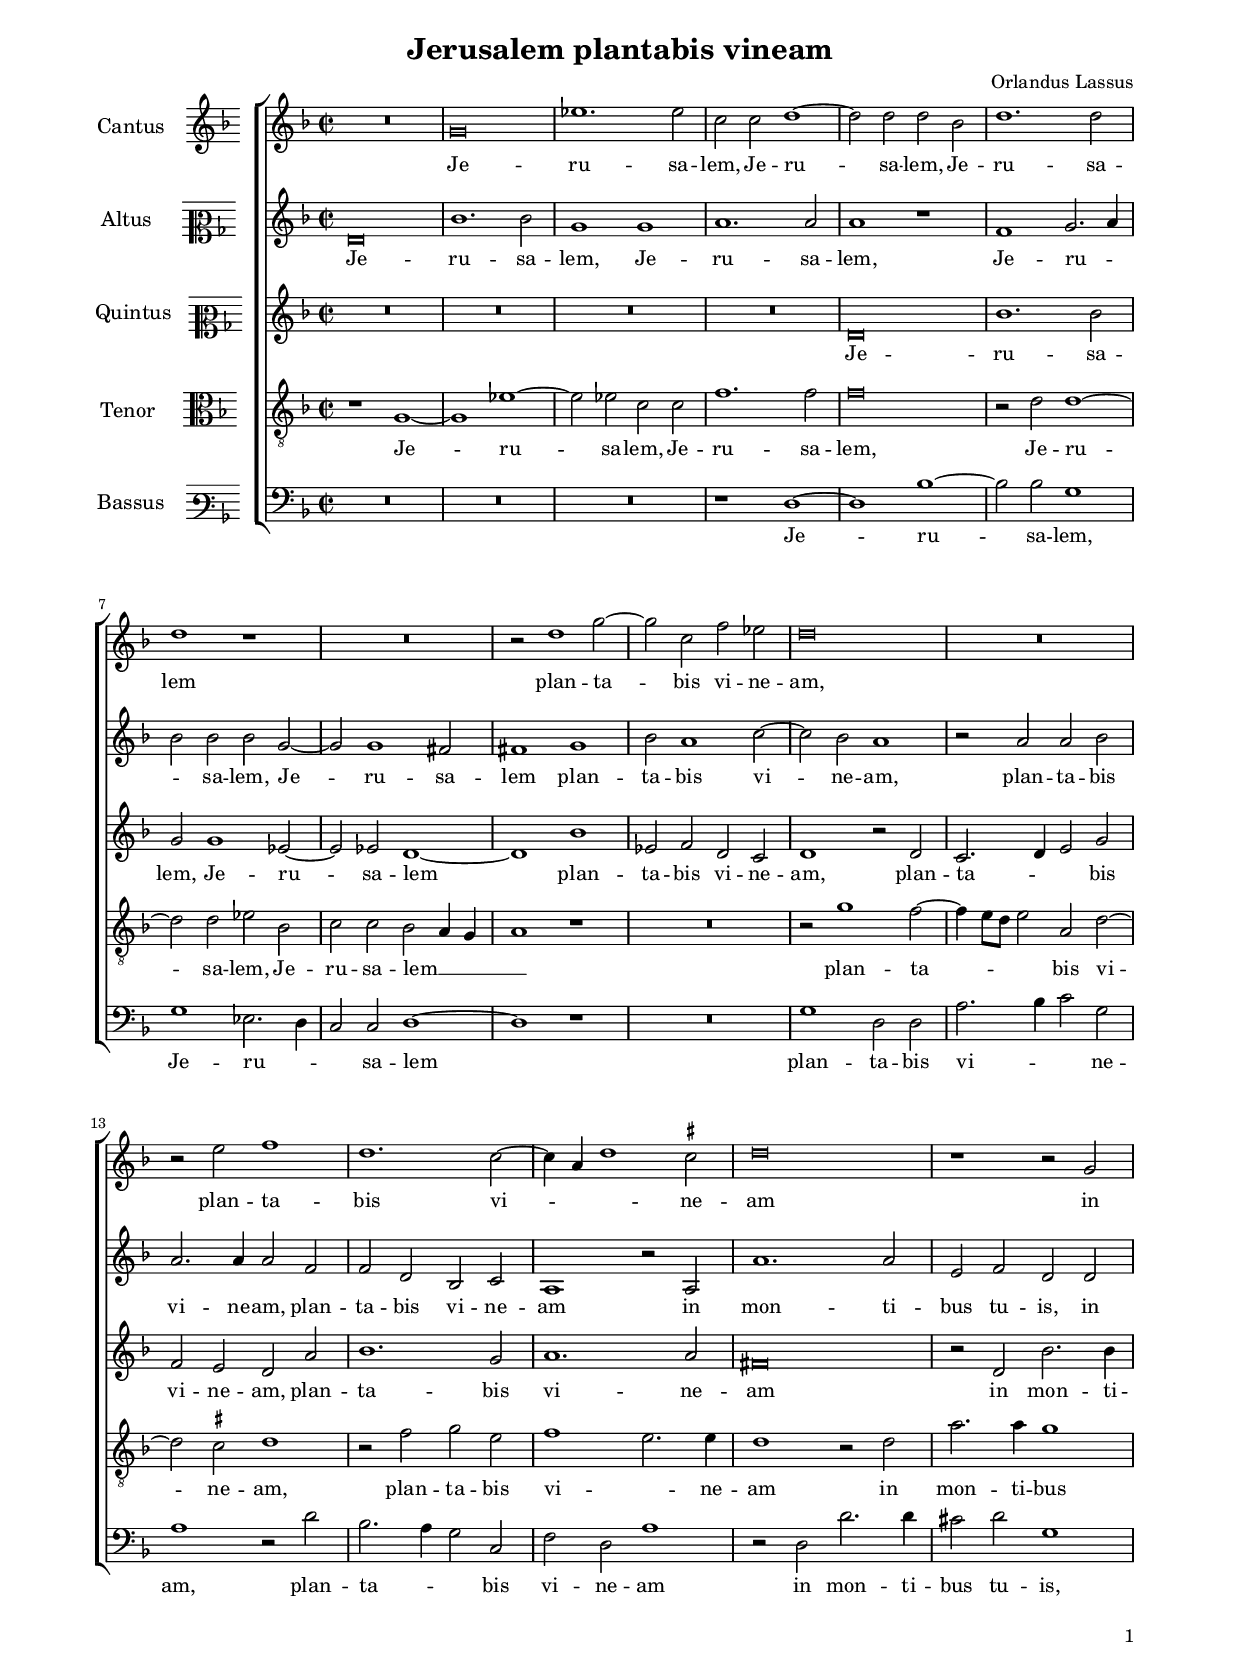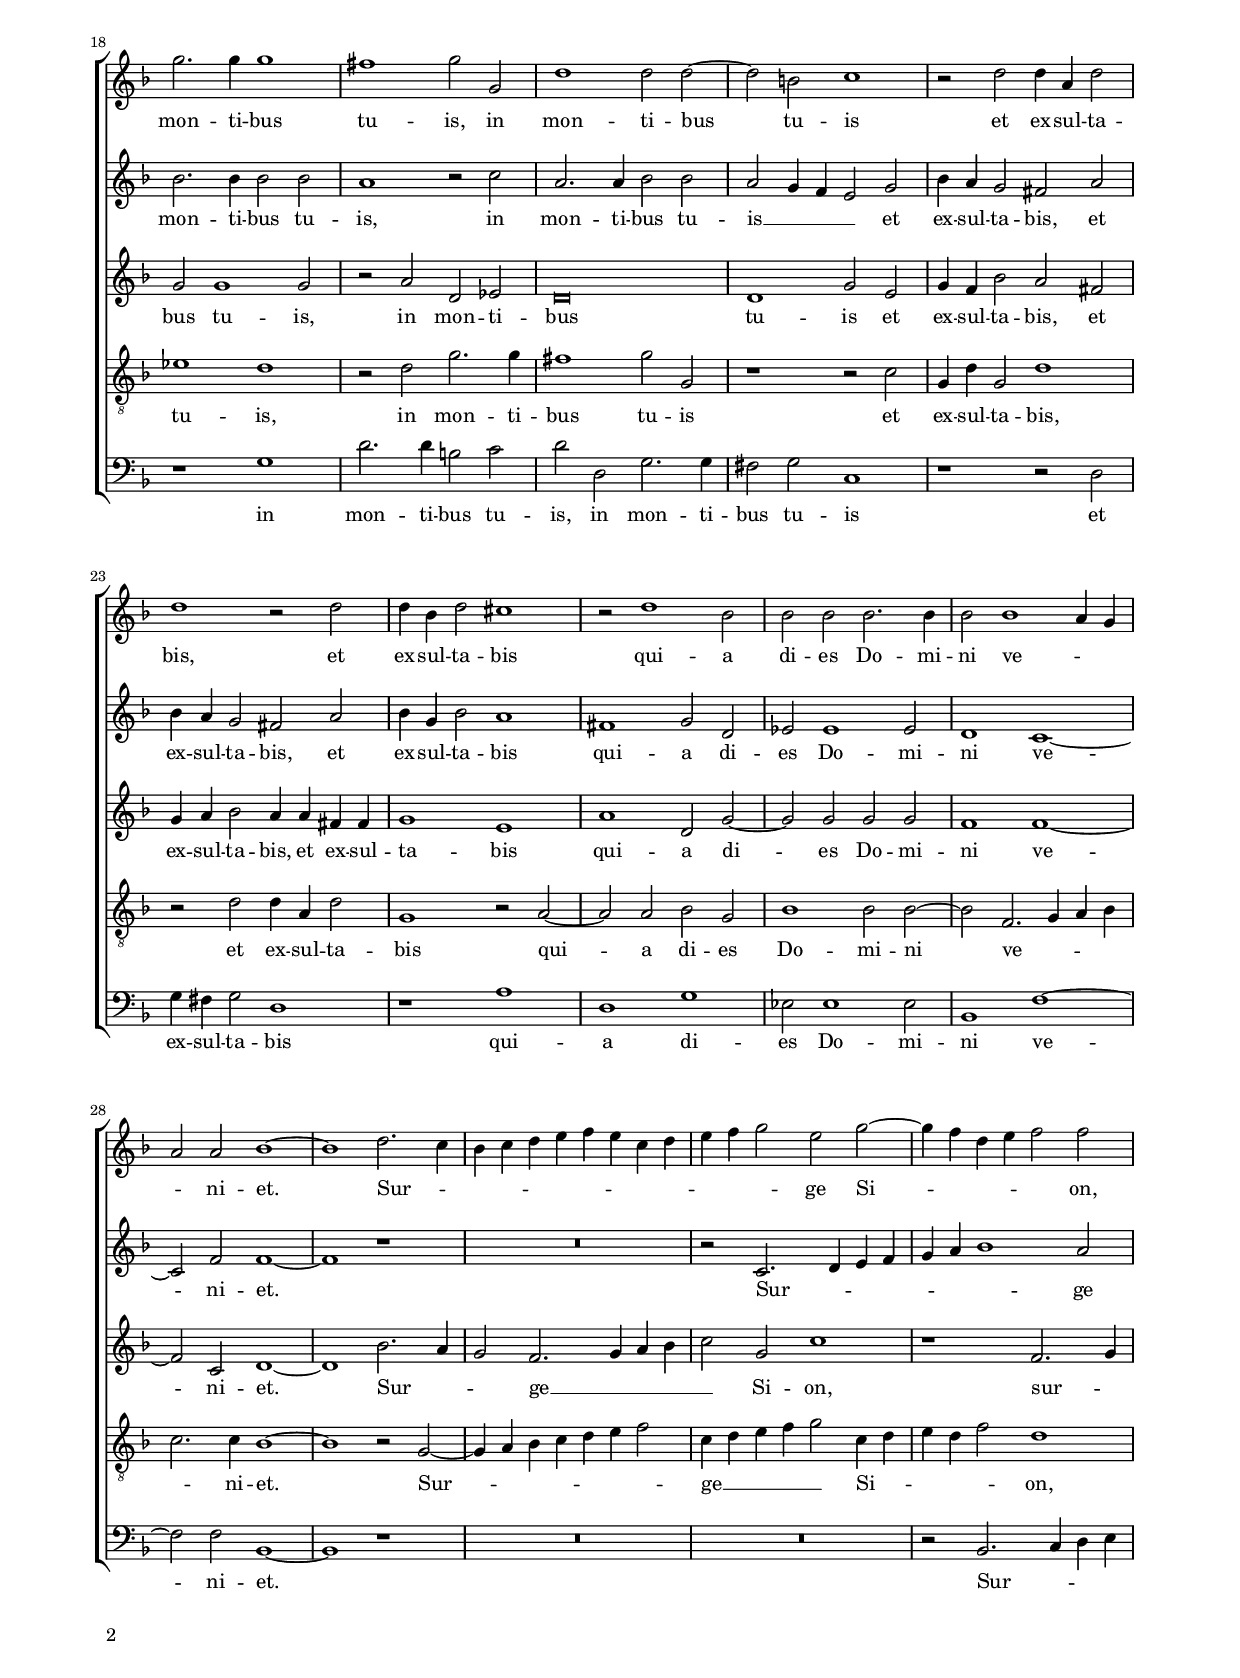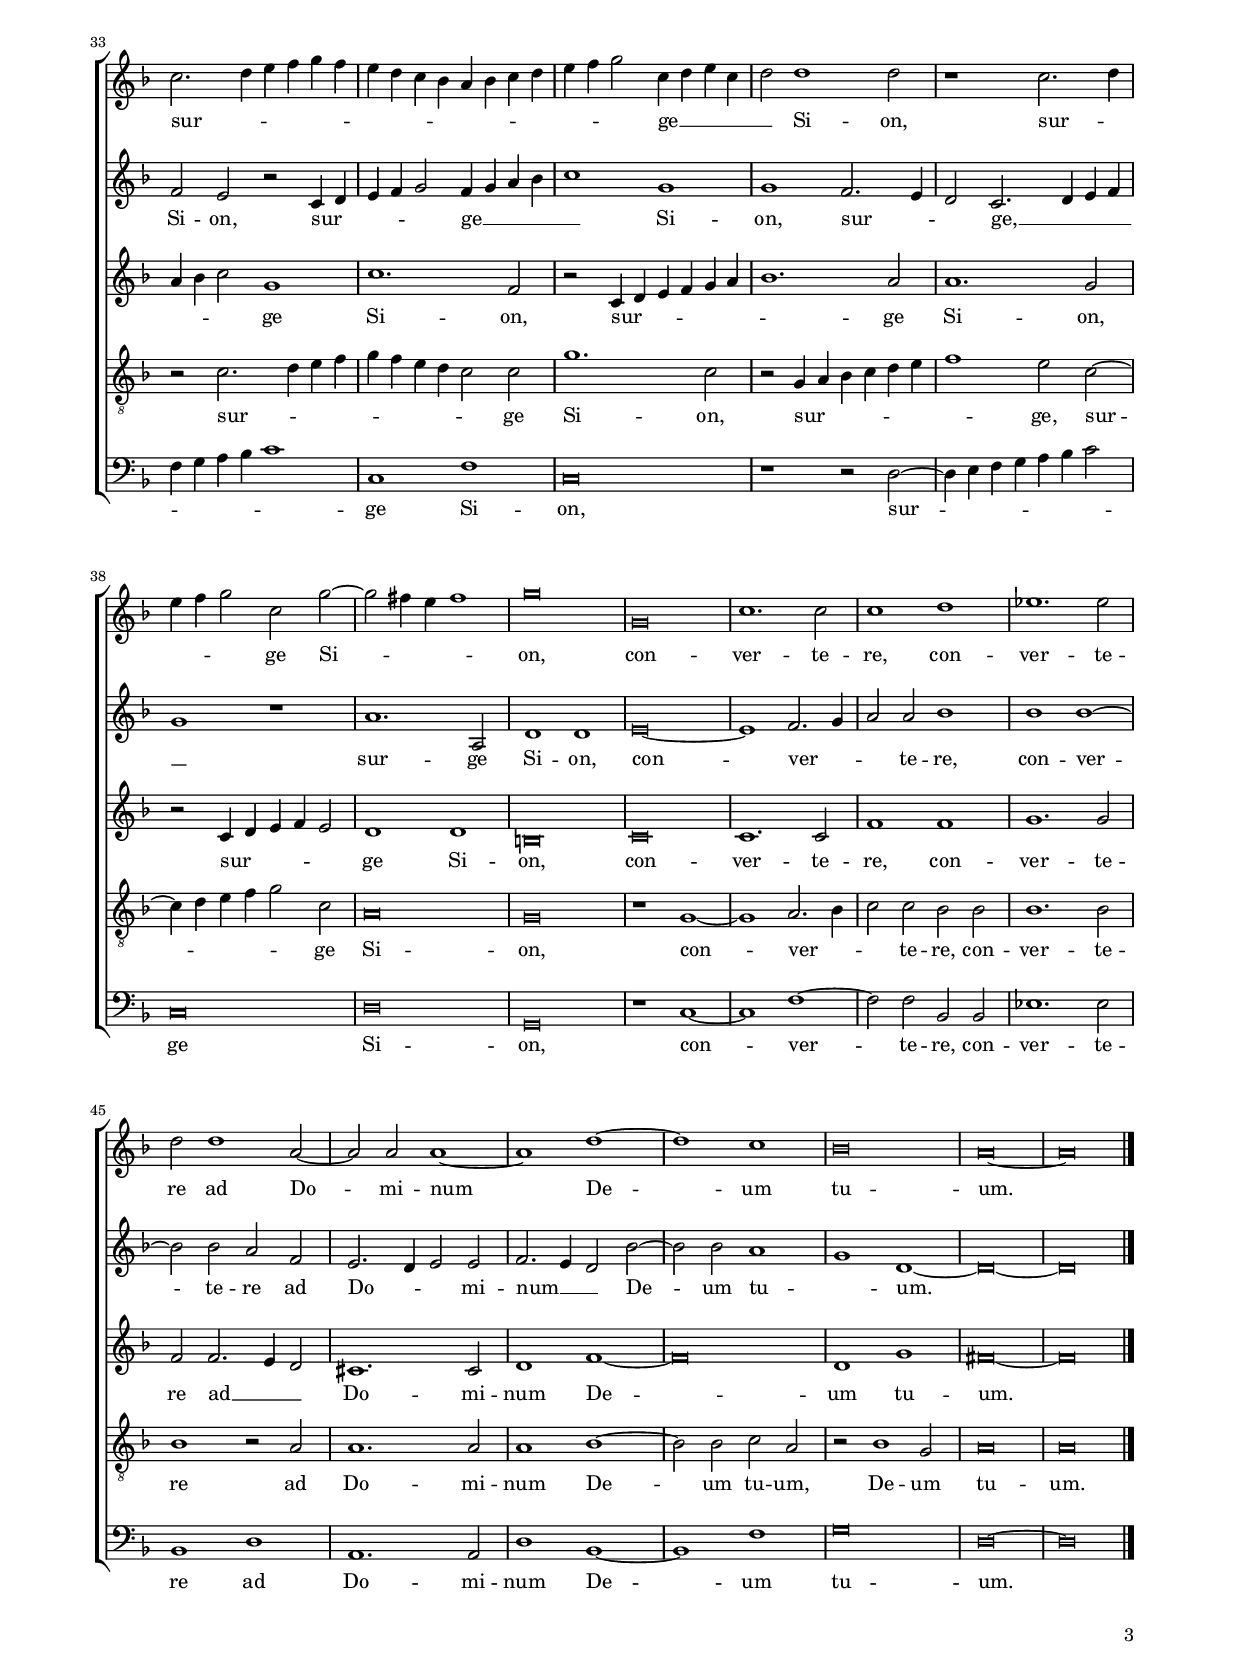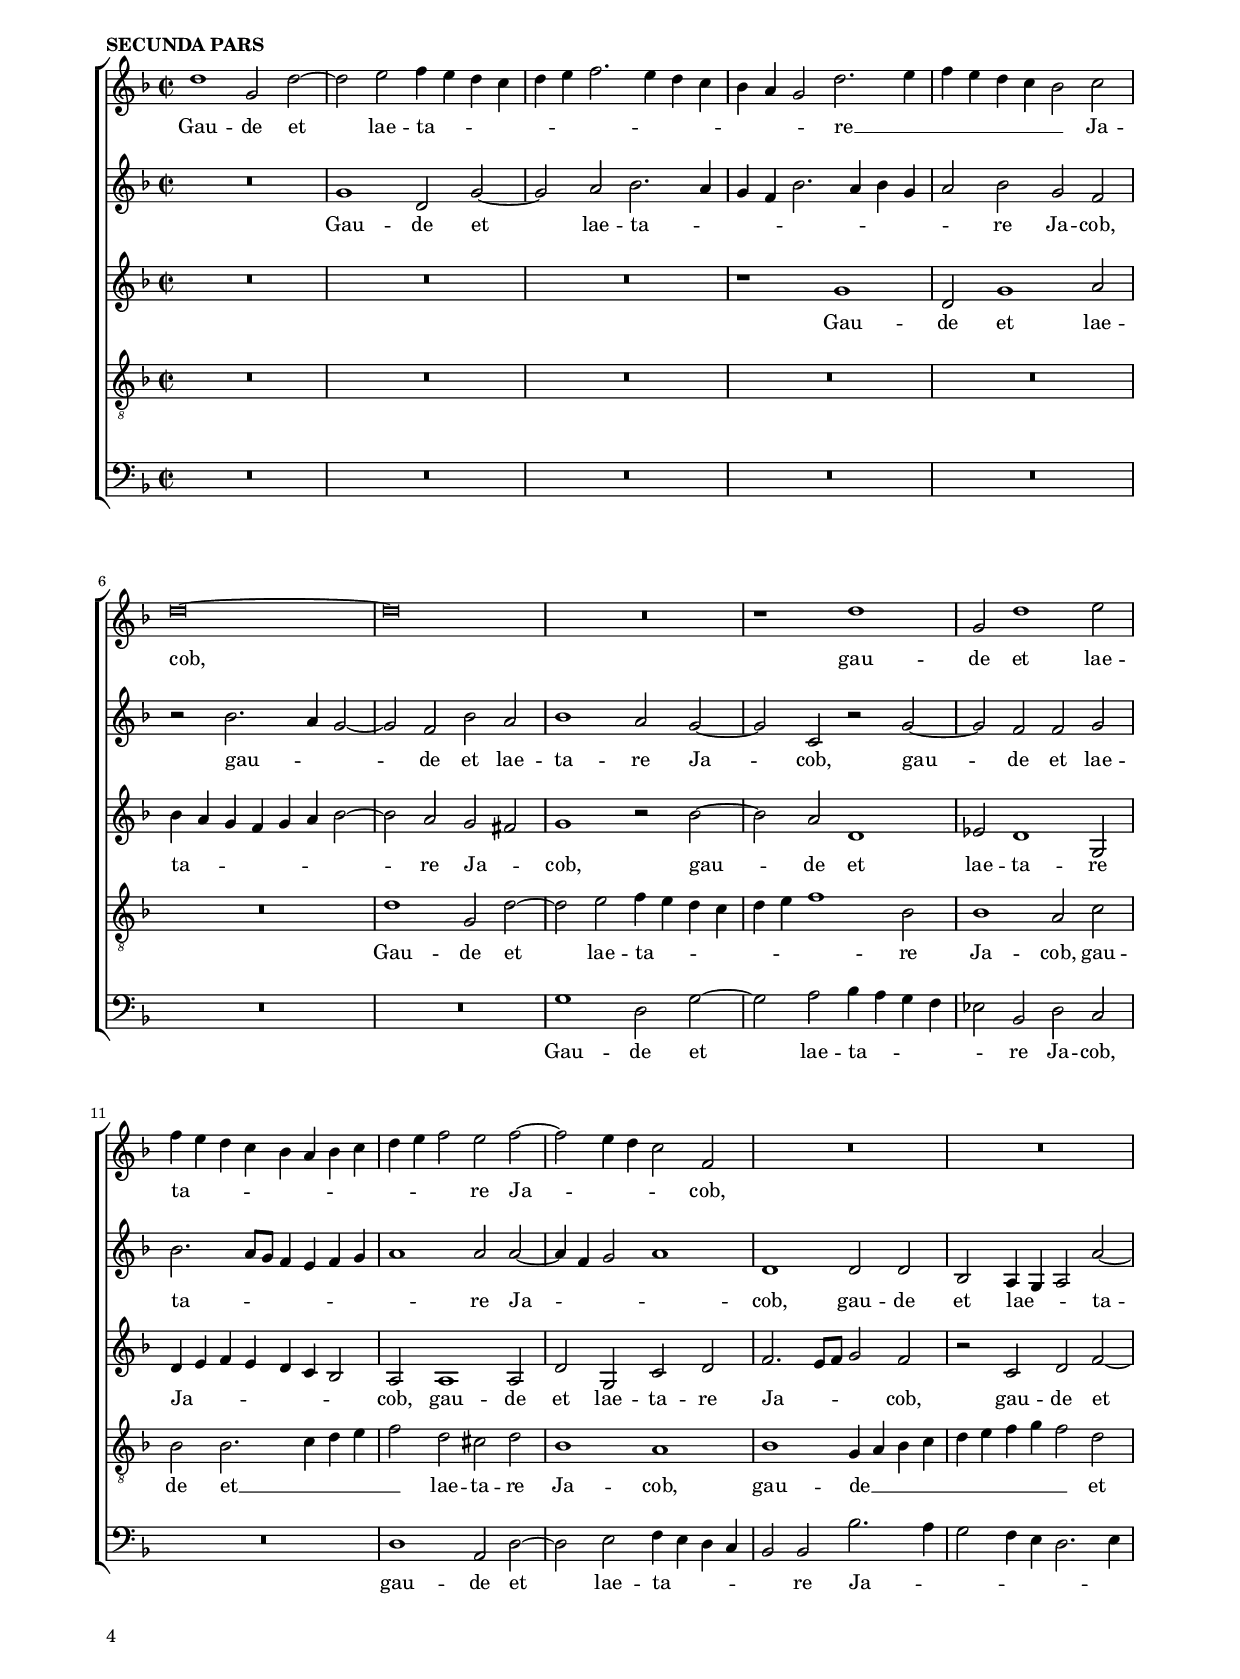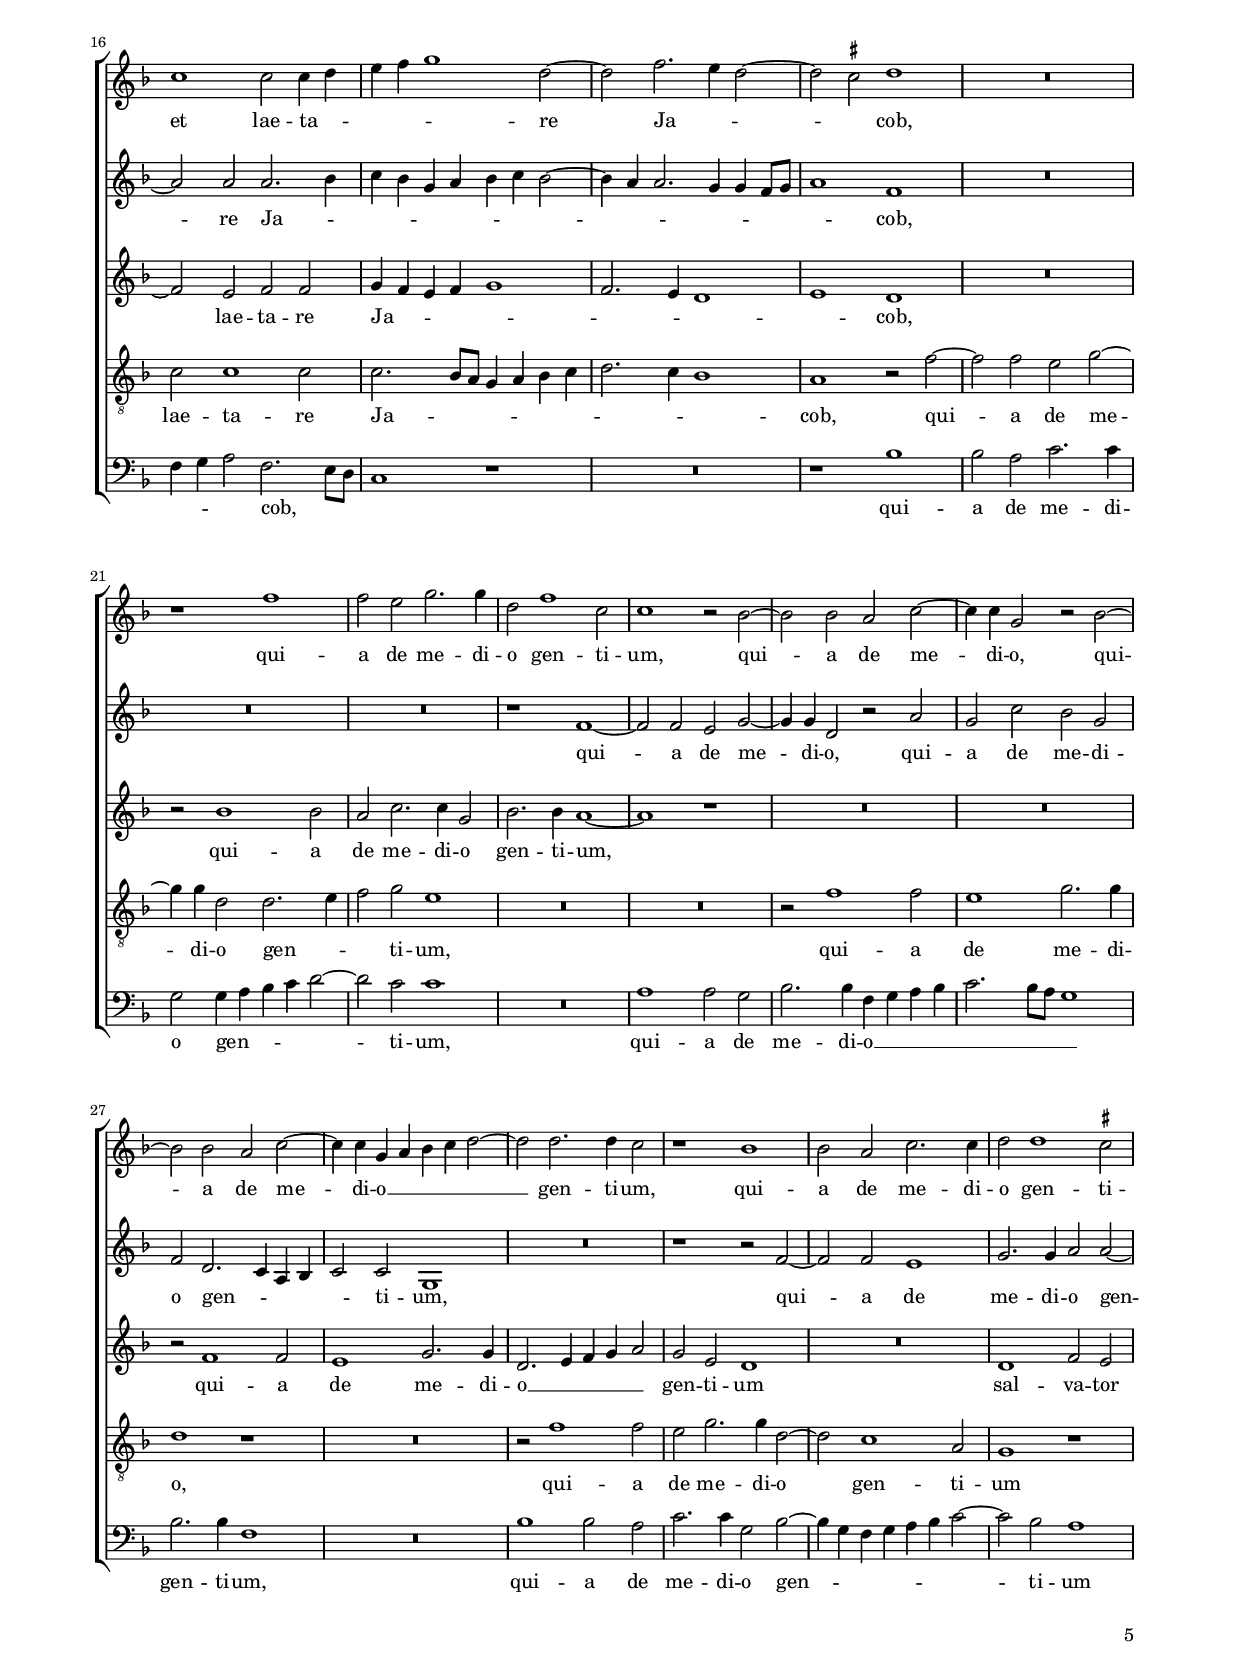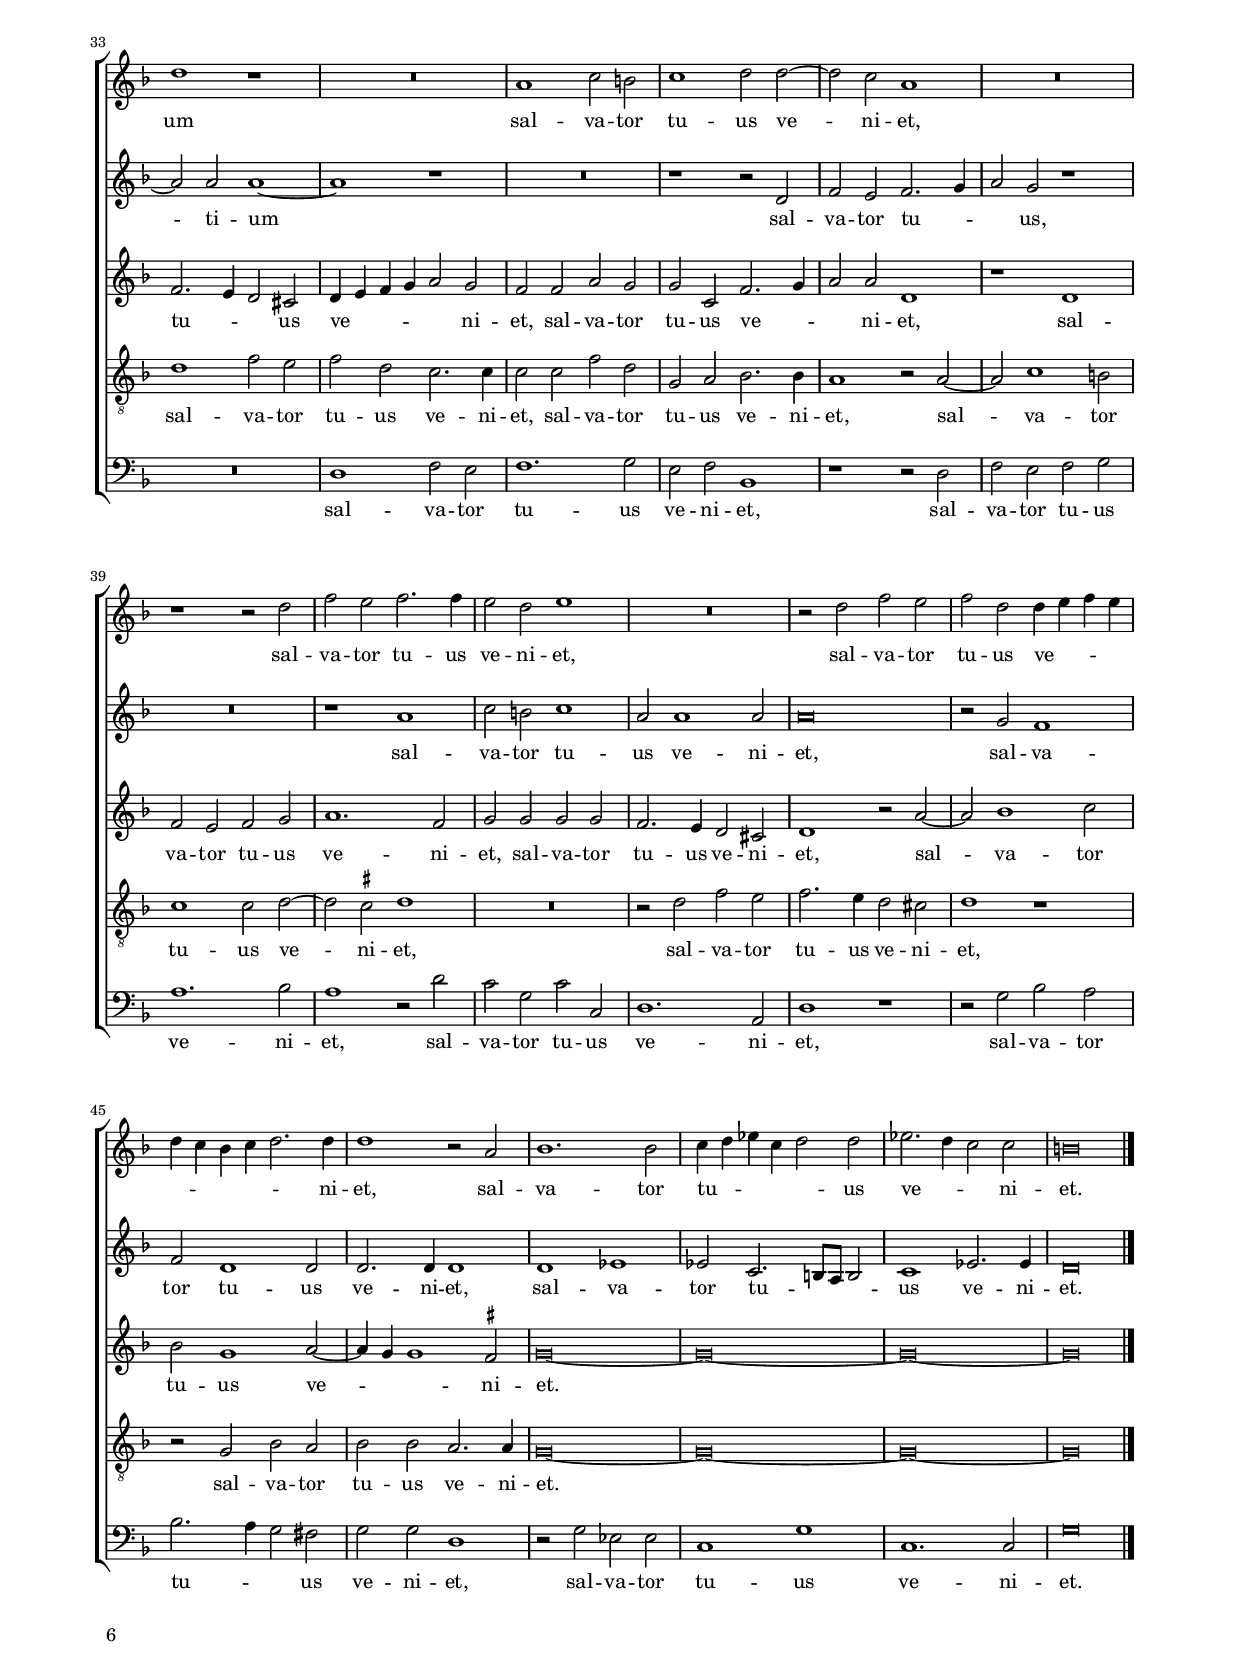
\header
{
  title="Jerusalem plantabis vineam"
  composer="Orlandus Lassus"
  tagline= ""
}

\version "2.18.2"
\include "deutsch.ly"
#(set-global-staff-size 16)
#(ly:set-option 'point-and-click #f)

	
	ficta = { \once \set suggestAccidentals = ##t }
	
	forget = #(define-music-function (parser location music) (ly:music?) #{
		\accidentalStyle forget
		$music
		\accidentalStyle default
		#})

        m = \melisma
	me = \melismaEnd

\paper
	{
	top-margin = 1.5 \cm
	bottom-margin = 0.9 \cm
	left-margin = 1.8 \cm
	right-margin = 1.8 \cm
	ragged-bottom = ##f
	ragged-last-bottom = ##t
	print-page-number = ##f
	score-system-spacing = #'((basic-distance . 17) (minimum-distance . 14) (padding . 6) (strechability . 150))
	system-system-spacing = #'((basic-distance . 17) (minimum-distance . 14) (padding . 6) (strechability . 150))
        oddFooterMarkup=\markup   \fill-line { "" \fromproperty #'page:page-number-string }
        evenFooterMarkup=\markup  \fill-line { \fromproperty #'page:page-number-string "" }
        last-bottom-spacing = #'((basic-distance . 12) (minimum-distance . 7) (padding . 4))
	systems-per-page = 3
%	min-systems-per-page = 3
	}

global = {
	\key f \major
	\time 2/2 \set Score.measureLength = #(ly:make-moment 2/1)
        \set Score.tempoHideNote = ##t
        \tempo 2 = 90
	\skip 1*2*51 \bar "|."
	}
	

incipitcantus = \markup { \score {
	{
	\set Staff.instrumentName = \markup { \fontsize #1 "Cantus" }
	\key f \major
	\clef violin
	s4 \bar ""
	}
	\layout  {
	raggedright = ##t
	line-width = 2.5\cm
        indent = 1.8\cm
	\context { \Staff \remove Time_signature_engraver }
	}} \hspace #1 }
      
      
incipitaltus = \markup { \score {
	{
	\set Staff.instrumentName = \markup { \fontsize #1 "Altus" }
	\key f \major
	\clef mezzosoprano
	s4 \bar ""
	}
	\layout  {
	raggedright = ##t
	line-width = 2.5\cm
        indent = 1.8\cm
	\context { \Staff \remove Time_signature_engraver }
	\override Staff.Clef.Y-extent = #'(0 . 0)
	}} \hspace #1 }
      
      
incipitquintus = \markup { \score {
	{
	\set Staff.instrumentName = \markup { \fontsize #1 "Quintus" }
	\key f \major
	\clef mezzosoprano
	s4 \bar ""
	}
	\layout  {
	raggedright = ##t
	line-width = 2.5\cm
        indent = 1.8\cm
	\context { \Staff \remove Time_signature_engraver }
	\override Staff.Clef.Y-extent = #'(0 . 0)
	}} \hspace #1 }
      

incipittenor = \markup { \score {
	{
	\set Staff.instrumentName = \markup { \fontsize #1 "Tenor" }
	\key f \major
	\clef alto
	s4 \bar ""
	}
	\layout  {
	raggedright = ##t
	line-width = 2.5\cm
        indent = 1.8\cm
	\context { \Staff \remove Time_signature_engraver }
	}} \hspace #1 }
      
      
incipitbassus = \markup { \score {
	{
	\set Staff.instrumentName = \markup { \fontsize #1 "Bassus" }
	\key f \major
	\clef varbaritone
	s4 \bar ""
	}
	\layout  {
	raggedright = ##t
	line-width = 2.5\cm
        indent = 1.8\cm
	\context { \Staff \remove Time_signature_engraver }
	\override Staff.Clef.Y-extent = #'(0 . 0)
	}} \hspace #1 }


cantus =  \relative c''
	{
	R\breve
	g\breve
	es'1. es2
	c2 c d1~
%5
	d2 d d b |
	d1. d2
	d1 r
	R\breve
	r2 d1 g2~
%10
	g2 c, f es |
	d\breve
	R\breve
	r2 e f1
	d1. c2~
%15
	c4 \m a d1 \me \ficta cis2 |
	d\breve
	r1 r2 g,
	g'2. g4 g1
	fis1 g2 g,
%20
	d'1 d2 d~ |
	d2 h c1
	r2 d d4 a d2
	d1 r2 d
	d4 b d2 cis1
%25
	r2 d1 b2 |
	b2 b b2. b4
	b2 b1 \m a4 g
	a2 \me a b1~
	b1 d2. \m c4
%30
	b4 c d e f e c d |
	e4 f g2 \me e g~
	g4 \m f d e f2 \me f
	c2. \m d4 e f g f
	e4 d c b a b c d
%35
	e4 f g2 \me c,4 \m d e c |
	d2 \me d1 d2
	r1 c2. \m d4
	e4 f g2 \me c, g'~
	g2 \m fis4 e fis1 \me
%40
	g\breve |
	g,\breve
	c1. c2
	c1 d
	es1. es2
%45
	d2 d1 a2~ |
	a2 a a1~
	a1 d~
	d1 c
	b\breve
%50
	a\breve~
	a\breve |
	}


altus =  \relative c'
        {
	d\breve
	b'1. b2
	g1 g
	a1. a2
%5
	a1 r |
	f1 g2. \m a4
	b2 \me b b g~
	g2 g1 fis2
	fis1 g
%10
	b2 a1 c2~ |
	c2 b a1
	r2 a a b
	a2. a4 a2 f
	f2 d b c
%15
	a1 r2 a |
	a'1. a2
	e2 f d d
	b'2. b4 b2 b
	a1 r2 c
%20
	a2. a4 b2 b |
	a2 \m g4 f e2 \me g
	b4 a g2 fis a
	b4 a g2 fis a
	b4 g b2 a1
%25
	fis1 g2 d |
	es2 es1 es2
	d1 c~
	c2 f f1~
	f1 r
%30
	R\breve |
	r2 c2. \m d4 e f
	g4 a b1 \me a2
	f2 e r c4 \m d
	e4 f g2 \me f4 \m g a b
%35
	c1 \me g |
	g1 f2. \m e4
	d2 \me c2. \m d4 e f
	g1 \me r
	a1. a,2
%40
	d1 d |
	e\breve~
	e1 f2. \m g4
	a2 \me a b1
	b1 b~
%45
	b2 b a f |
	e2. \m d4 e2 \me e
	f2. \m e4 d2 \me b'~
	b2 b a1 \m
	g1 \me d~
%50
	d\breve~
	d\breve |
	}


quintus =  \relative c'
	{
	R\breve
	R\breve
	R\breve
	R\breve
%5
	d\breve |
	b'1. b2
	g2 g1 es2~
	es2 es d1~
	d1 b'1
%10
	es,2 f d c |
	d1 r2 d
	c2. \m d4 e2 \me g
	f2 e d a'
	b1. g2
%15
	a1. a2 |
	fis\breve
	r2 d b'2. b4
	g2 g1 g2
	r2 a d, es
%20
	d\breve |
	d1 g2 e
	g4 f b2 a fis2
	g4 a b2 a4 a fis fis 
	g1 e1
%25
	a1 d,2 g~ |
	g2 g g g
	f1 f~
	f2 c d1~
	d1 b'2. \m a4
%30
	g2 \me f2. \m g4 a b |
	c2 \me g c1
	r1 f,2. \m g4
	a4 b c2 \me g1
	c1. f,2
%35
	r2 c4 \m d e f g a |
	b1. \me a2
	a1. g2
	r2 c,4 \m d e f e2 \me
	d1 d
%40
	h\breve |
	c\breve
	c1. c2
	f1 f
	g1. g2
%45
	f2 f2. \m e4 d2 \me |
	cis1. cis2
	d1 f~
	f\breve
	d1 g
%50
	fis\breve~
	fis\breve |
	}


tenor  =  \relative c'
	{
	r1 g~
	g1 es'1~
	es2 es c c
	f1. f2
%5
	f\breve |
	r2 d d1~
	d2 d es b
	c2 c b \m a4 g
	a1 \me r
%10
	R\breve |
	r2 g'1 f2~
	f4 \m e8 d e2 \me a, d~
	d2 \ficta cis d1
	r2 f g e
%15
	f1 \m e2. \me e4 |
	d1 r2 d
	a'2. a4 g1
	es1 d
	r2 d g2. g4
%20
	fis1 g2 g, |
	r1 r2 c
	g4 d' g,2 d'1
	r2 d d4 a d2
	g,1 r2 a~
%25
	a2 a b g |
	b1 b2 b~
	b2 f2. \m g4 a b
	c2. \me c4 b1~
	b1 r2 g~
%30
	g4 \m a b c d e f2 \me |
	c4 \m d e f g2 \me c,4 \m d
	e4 d f2 \me d1
	r2 c2. \m d4 e f
	g4 f e d c2 \me c
%35
	g'1. c,2 |
	r2 g4 \m a b c d e
	f1 \me e2 c~
	c4 \m d e f g2 \me c,
	a\breve
%40
	g\breve |
	r1 g~
	g1 a2. \m b4
	c2 \me c b b
	b1. b2
%45
	b1 r2 a |
	a1. a2
	a1 b~
	b2 b c a
	r2 b1 g2
%50
	a\breve |
	a\breve |
	}


bassus  =  \relative c
	{
	R\breve
	R\breve
	R\breve
	r1 d~
%5
	d1 b'~ |
	b2 b g1
	g1 es2. \m d4
	c2 \me c d1~
	d1 r
%10
	R\breve |
	g1 d2 d
	a'2. \m b4 c2 \me g
	a1 r2 d
	b2. \m a4 g2 \me c,
%15
	f2 d a'1 |
	r2 d, d'2. d4
	cis2 d g,1
	r1 g
	d'2. d4 h2 c
%20
	d2 d, g2. g4 |
	fis2 g c,1
	r1 r2 d
	g4 fis g2 d1
	r1 a'
%25
	d,1 g |
	es2 es1 es2
	b1 f'~
	f2 f b,1~
	b1 r
%30
	R\breve |
	R\breve
	r2 b2. \m c4 d e
	f4 g a b c1 \me
	c,1 f
%35
	c\breve |
	r1 r2 d~
	d4 \m e f g a b c2 \me
	c,\breve
	d\breve
%40
	g,\breve |
	r1 c~
	c1 f~
	f2 f b, b
	es1. es2
%45
	b1 d |
	a1. a2
	d1 b~
	b1 f'
	g\breve
%50
	d\breve~ |
	d\breve |
	}


lyricscantus = \lyricmode {
	Je -- ru -- sa -- lem,
	Je -- ru -- sa -- lem,
	Je -- ru -- sa -- lem
	plan -- ta -- bis vi -- ne -- am,
	plan -- ta -- bis vi -- ne -- am
	in mon -- ti -- bus tu -- is,
	in mon -- ti -- bus tu -- is
	et ex -- sul -- ta -- bis,
	et ex -- sul -- ta -- bis
	qui -- a di -- es Do -- mi -- ni ve -- ni -- et.
	Sur -- ge Si -- on,
	sur -- ge __ Si -- on,
	sur -- ge Si -- on,
	con -- ver -- te -- re,
	con -- ver -- te -- re ad Do -- mi -- num De -- um tu -- um.
	}


lyricsaltus = \lyricmode {
	Je -- ru -- sa -- lem,
	Je -- ru -- sa -- lem,
	Je -- ru -- sa -- lem,
	Je -- ru -- sa -- lem
	plan -- ta -- bis vi -- ne -- am,
	plan -- ta -- bis vi -- ne -- am,
	plan -- ta -- bis vi -- ne -- am
	in mon -- ti -- bus tu -- is,
	in mon -- ti -- bus tu -- is,
	in mon -- ti -- bus tu -- is __
	et ex -- sul -- ta -- bis,
	et ex -- sul -- ta -- bis,
	et ex -- sul -- ta -- bis
	qui -- a di -- es Do -- mi -- ni ve -- ni -- et.
	Sur -- ge Si -- on,
	sur -- ge __ Si -- on,
	sur -- ge, __
	sur -- ge Si -- on,
	con -- ver -- te -- re,
	con -- ver -- te -- re ad Do -- mi -- num __ De -- um tu -- um.
	}


lyricsquintus = \lyricmode {
	Je -- ru -- sa -- lem,
	Je -- ru -- sa -- lem
	plan -- ta -- bis vi -- ne -- am,
	plan -- ta -- bis vi -- ne -- am,
	plan -- ta -- bis vi -- ne -- am
	in mon -- ti -- bus tu -- is,
	in mon -- ti -- bus tu -- is
	et ex -- sul -- ta -- bis,
	et ex -- sul -- ta -- bis,
	et ex -- sul -- ta -- bis
	qui -- a di -- es Do -- mi -- ni ve -- ni -- et.
	Sur -- ge __ Si -- on,
	sur -- ge Si -- on,
	sur -- ge Si -- on,
	sur -- ge Si -- on,
	con -- ver -- te -- re,
	con -- ver -- te -- re ad __ Do -- mi -- num De -- um tu -- um.
	}


lyricstenor = \lyricmode {
	Je -- ru -- sa -- lem,
	Je -- ru -- sa -- lem,
	Je -- ru -- sa -- lem,
	Je -- ru -- sa -- lem __
	plan -- ta -- bis vi -- ne -- am,
	plan -- ta -- bis vi -- ne -- am
	in mon -- ti -- bus tu -- is,
	in mon -- ti -- bus tu -- is
	et ex -- sul -- ta -- bis,
	et ex -- sul -- ta -- bis
	qui -- a di -- es Do -- mi -- ni ve -- ni -- et.
	Sur -- ge __ Si -- on,
	sur -- ge Si -- on,
	sur -- ge,
	sur -- ge Si -- on,
	con -- ver -- te -- re,
	con -- ver -- te -- re ad Do -- mi -- num De -- um tu -- um,
	De -- um tu -- um.
	}


lyricsbassus = \lyricmode {
	Je -- ru -- sa -- lem,
	Je -- ru -- sa -- lem
	plan -- ta -- bis vi -- ne -- am,
	plan -- ta -- bis vi -- ne -- am
	in mon -- ti -- bus tu -- is,
	in mon -- ti -- bus tu -- is,
	in mon -- ti -- bus tu -- is
	et ex -- sul -- ta -- bis
	qui -- a di -- es Do -- mi -- ni ve -- ni -- et.
	Sur -- ge Si -- on,
	sur -- ge Si -- on,
	con -- ver -- te -- re,
	con -- ver -- te -- re ad Do -- mi -- num De -- um tu -- um.
	}


\score
{  
        % \transpose {
	\new ChoirStaff \with { \override StaffGrouper.staff-staff-spacing.basic-distance = #12 }
	<<

	\new Staff << \global
	\new Voice="v1" {
		\set Staff.instrumentName=\incipitcantus
		\set Staff.midiInstrument = "reed organ"
		\clef violin
		\cantus }
	\new Lyrics \lyricsto "v1" {\lyricscantus }
	>>


	\new Staff << \global
	\new Voice="v2" {
		\set Staff.instrumentName=\incipitaltus
		\set Staff.midiInstrument = "reed organ"
		\clef violin 
		\altus}
	\new Lyrics \lyricsto "v2" {\lyricsaltus }
	>>


	\new Staff << \global
	\new Voice="v5" {
		\set Staff.instrumentName=\incipitquintus
		\set Staff.midiInstrument = "reed organ"
		\clef violin
		\quintus}
	\new Lyrics \lyricsto "v5" {\lyricsquintus }
	>>


	\new Staff << \global
	\new Voice="v3" {
		\set Staff.instrumentName=\incipittenor
		\set Staff.midiInstrument = "reed organ"
		\clef "G_8"
		\tenor }
	\new Lyrics \lyricsto "v3" {\lyricstenor }
	>>


	\new Staff << \global
	\new Voice="v4" {
		\set Staff.instrumentName=\incipitbassus
		\set Staff.midiInstrument = "reed organ"
		\clef bass
		\bassus }
	\new Lyrics \lyricsto "v4" {\lyricsbassus}
	>>

	>>
        % } % transpose

	\layout
	{
	indent = 2.7 \cm
	\context { \Staff \override TimeSignature.break-visibility = #end-of-line-invisible }
%	\context { \Lyrics \override VerticalAxisGroup.nonstaff-relatedstaff-spacing.padding = #1.4 }
%	\context { \Lyrics \override LyricText.font-size = #1 }
%	\context { \Staff \override InstrumentName.X-offset = #'-25 }
	\context { \Score \override BarNumber.padding = #2 }
	\context { \Voice \override NoteHead.style = #'baroque }
	}


\midi
	{
	}

}

%%%%%%%%%%%%%%%%%%%%  PARS SECUNDA


global = {
	\key f \major
	\time 2/2 \set Score.measureLength = #(ly:make-moment 2/1)
        \set Score.tempoHideNote = ##t
        \tempo 2 = 90
	\skip 1*2*50 \bar "|."
	}


cantus =  \relative c''
	{
	d1 g,2 d'~
	d2 e f4 \m e d c
	d4 e f2. e4 d c
	b4 a g2 \me d'2. \m e4
%5
	f4 e d c b2 \me c |
	d\breve~
	d\breve
	R\breve
	r1 d
%10
	g,2 d'1 e2 |
	f4 \m e d c b a b c
	d4 e f2 \me e f~
	f2 \m e4 d c2 \me f,
	R\breve
%15
	R\breve |
	c'1 c2 c4 \m d
	e4 f g1 \me d2~
	d2 f2. \m e4 d2~
	d2 \ficta cis \me d1
%20
	R\breve |
	r1 f
	f2 e g2. g4
	d2 f1 c2
	c1 r2 b~
%25
	b2 b a c~ |
	c4 c g2 r b~
	b2 b a c~
	c4 c g \m a b c d2~
	d2 \me d2. d4 c2
%30
	r1 b |
	b2 a c2. c4
	d2 d1 \ficta cis2
	d1 r
	R\breve
%35
	a1 c2 h |
	c1 d2 d~
	d2 c a1
	R\breve
	r1 r2 d
%40
	f2 e f2. f4 |
	e2 d e1
	R\breve
	r2 d f e
	f2 d d4 \m e f e
%45
	d4 c b c d2. \me d4 |
	d1 r2 a
	b1. b2
	c4 \m d es c d2 \me d
	es2. \m d4 c2 \me c
%50
	h\breve |
	}


altus =  \relative c'
        {
	R\breve
	g'1 d2 g~
	g2 a b2. \m a4
	g4 f b2. a4 b g
%5
	a2 \me b g f |
	r2 b2. \m a4 g2~
	g2 \me f b a
	b1 a2 g~
	g2 c, r g'~
%10
	g2 f f g |
	b2. \m a8 g f4 e f g
	a1 \me a2 a~
	a4 \m f g2 a1 \me
	d,1 d2 d
%15
	b2 a4 \m g a2 \me a'~ | 
	a2 a a2. \m b4
	c4 b g a b c b2~
	b4 a a2. g4 g f8 g
	a1 \me f
%20
	R\breve |
	R\breve
	R\breve
	r1 f~
	f2 f e g~
%25
	g4 g d2 r a' |
	g2 c b g
	f2 d2. \m c4 a b
	c2 \me c g1
	R\breve
%30
	r1 r2 f'~ |
	f2 f e1
	g2. g4 a2 a~
	a2 a a1~
	a1 r
%35
	R\breve |
	r1 r2 d,
	f2 e f2. \m g4
	a2 \me g r1
	R\breve
%40
	r1 a |
	c2 h c1
	a2 a1 a2
	a\breve
	r2 g f1
%45
	f2 d1 d2 |
	d2. d4 d1
	d1 es
	es2 c2. \m h8 a h2 \me
	c1 es2. es4
%50
	d\breve |
	}


quintus =  \relative c'
	{
	R\breve
	R\breve
	R\breve
	r1 g'
%5
	d2 g1 a2 |
	b4 \m a g f g a b2~
	b2 \me a g \m fis \me
	g1 r2 b~
	b2 a d,1
%10
	es2 d1 g,2 |
	d'4 \m e f e d c b2 \me
	a2 a1 a2
	d2 g, c d
	f2. \m e8 f g2 \me f
%15
	r2 c d f~ |
	f2 e f f
	g4 \m f e f g1
	f2. e4 d1
	e1 \me d
%20
	R\breve |
	r2 b'1 b2
	a2 c2. c4 g2
	b2. b4 a1~
	a1 r
%25
	R\breve |
	R\breve
	r2 f1 f2
	e1 g2. g4
	d2. \m e4 f g a2 \me
%30
	g2 e d1 |
	R\breve
	d1 f2 e
	f2. \m e4 d2 \me cis
	d4 \m e f g a2 \me g
%35
	f2 f a g |
	g2 c, f2. \m g4
	a2 \me a d,1
	r1 d
	f2 e f g
%40
	a1. f2 |
	g2 g g g
	f2. e4 d2 cis
	d1 r2 a'~
	a2 b1 c2
%45
	b2 g1 a2~ |
	a4 \m g g1 \me \ficta fis2
	g\breve~
	g\breve~
	g\breve~
%50
	g\breve |
	}


tenor  =  \relative c'
	{
	R\breve
	R\breve
	R\breve
	R\breve
%5
	R\breve
	R\breve
	d1 g,2 d'~
	d2 e f4 \m e d c
	d4 e f1 \me b,2
%10
	b1 a2 c |
	b2 b2. \m c4 d e
	f2 \me d cis d
	b1 a
	b1 g4 \m a b c
%15
	d4 e f g f2 \me d |
	c2 c1 c2
	c2. \m b8 a g4 a b c
	d2. c4 b1 \me
	a1 r2 f'~
%20
	f2 f e g~ |
	g4 g d2 d2. \m e4
	f2 \me g e1
	R\breve
	R\breve
%25
	r2 f1 f2 |
	e1 g2. g4
	d1 r
	R\breve
	r2 f1 f2
%30
	e2 g2. g4 d2~ |
	d2 c1 a2
	g1 r
	d'1 f2 e
	f2 d c2. c4
%35
	c2 c f d |
	g,2 a b2. b4
	a1 r2 a~
	a2 c1 h2
	c1 c2 d~
%40
	d2 \ficta cis d1 |
	R\breve
	r2 d f e
	f2. e4 d2 cis
	d1 r
%45
	r2 g, b a |
	b2 b a2. a4
	g\breve~
	g\breve~
	g\breve~
%50
	g\breve |
	}


bassus  =  \relative c
	{
	R\breve
	R\breve
	R\breve
	R\breve
%5
	R\breve
	R\breve
	R\breve
	g'1 d2 g~
	g2 a b4 \m a g f
%10
	es2 \me b d c |
	R\breve
	d1 a2 d~
	d2 e f4 \m e d c
	b2 \me b b'2. \m a4
%15
	g2 f4 e d2. e4 |
	f4 g a2 \me f2. \m e8 d
	c1 \me r
	R\breve
	r1 b'
%20
	b2 a c2. c4 |
	g2 g4 \m a b c d2~
	d2 \me c c1
	R\breve
	a1 a2 g
%25
	b2. b4 f4 \m g a b |
	c2. b8 a g1 \me
	b2. b4 f1
	R\breve
	b1 b2 a
%30
	c2. c4 g2 b~ |
	b4 \m g f g a b c2~
	c2 \me b a1
	R\breve
	d,1 f2 e
%35
	f1. g2 |
	e2 f b,1
	r1 r2 d
	f2 e f g
	a1. b2
%40
	a1 r2 d |
	c2 g c c,
	d1. a2
	d1 r
	r2 g b a
%45
	b2. \m a4 g2 \me fis |
	g2 g d1
	r2 g es es
	c1 g'
	c,1. c2
%50
	g'\breve |
	}


lyricscantus = \lyricmode {
	Gau -- de et lae -- ta -- re __ Ja -- cob,
	gau -- de et lae -- ta -- re Ja -- cob,
	et lae -- ta -- re Ja -- cob,
	qui -- a de me -- di -- o gen -- ti -- um,
	qui -- a de me -- di -- o,
	qui -- a de me -- di -- o __ gen -- ti -- um,
	qui -- a de me -- di -- o gen -- ti -- um
	sal -- va -- tor tu -- us ve -- ni -- et,
	sal -- va -- tor tu -- us ve -- ni -- et,
	sal -- va -- tor tu -- us ve -- ni -- et,
	sal -- va -- tor tu -- us ve -- ni -- et.
	}


lyricsaltus = \lyricmode {
	Gau -- de et lae -- ta -- re Ja -- cob,
	gau -- de et lae -- ta -- re Ja -- cob,
	gau -- de et lae -- ta -- re Ja -- cob,
	gau -- de et lae -- ta -- re Ja -- cob,
	qui -- a de me -- di -- o,
	qui -- a de me -- di -- o gen -- ti -- um,
	qui -- a de me -- di -- o gen -- ti -- um
	sal -- va -- tor tu -- us,
	sal -- va -- tor tu -- us ve -- ni -- et,
	sal -- va -- tor tu -- us ve -- ni -- et,
	sal -- va -- tor tu -- us ve -- ni -- et.
	}


lyricsquintus = \lyricmode {
	Gau -- de et lae -- ta -- re Ja -- cob,
	gau -- de et lae -- ta -- re Ja -- cob,
	gau -- de et lae -- ta -- re Ja -- cob,
	gau -- de et lae -- ta -- re Ja -- cob,
	qui -- a de me -- di -- o gen -- ti -- um,
	qui -- a de me -- di -- o __ gen -- ti -- um
	sal -- va -- tor tu -- us ve -- ni -- et,
	sal -- va -- tor tu -- us ve -- ni -- et,
	sal -- va -- tor tu -- us ve -- ni -- et,
	sal -- va -- tor tu -- us ve -- ni -- et,
	sal -- va -- tor tu -- us ve -- ni -- et.
	}


lyricstenor = \lyricmode {
	Gau -- de et lae -- ta -- re Ja -- cob,
	gau -- de et __ lae -- ta -- re Ja -- cob,
	gau -- de __ et lae -- ta -- re Ja -- cob,
	qui -- a de me -- di -- o gen -- ti -- um,
	qui -- a de me -- di -- o,
	qui -- a de me -- di -- o gen -- ti -- um
	sal -- va -- tor tu -- us ve -- ni -- et,
	sal -- va -- tor tu -- us ve -- ni -- et,
	sal -- va -- tor tu -- us ve -- ni -- et,
	sal -- va -- tor tu -- us ve -- ni -- et,
	sal -- va -- tor tu -- us ve -- ni -- et.
	}


lyricsbassus = \lyricmode {
	Gau -- de et lae -- ta -- re Ja -- cob,
	gau -- de et lae -- ta -- re Ja -- cob,
	qui -- a de me -- di -- o gen -- ti -- um,
	qui -- a de me -- di -- o __ gen -- ti -- um,
	qui -- a de me -- di -- o gen -- ti -- um
	sal -- va -- tor tu -- us ve -- ni -- et,
	sal -- va -- tor tu -- us ve -- ni -- et,
	sal -- va -- tor tu -- us ve -- ni -- et,
	sal -- va -- tor tu -- us ve -- ni -- et,
	sal -- va -- tor tu -- us ve -- ni -- et.
	}


\score
{  
        % \transpose {
	\new ChoirStaff \with { \override StaffGrouper.staff-staff-spacing.basic-distance = #12 }
	<<

	\new Staff <<\global
	\new Voice="v1" {
	  %\set Staff.instrumentName=Cantus
		\set Staff.midiInstrument = "reed organ"
		\clef violin
		\cantus }
	\new Lyrics \lyricsto "v1" {\lyricscantus }
	>>


	\new Staff << \global
	\new Voice="v2" {
	  %\set Staff.instrumentName=Altus
		\set Staff.midiInstrument = "reed organ"
		\clef violin 
		\altus}
	\new Lyrics \lyricsto "v2" {\lyricsaltus }
	>>


	\new Staff << \global
	\new Voice="v5" {
	  %\set Staff.instrumentName=Quintus
		\set Staff.midiInstrument = "reed organ"
		\clef violin
		\quintus}
	\new Lyrics \lyricsto "v5" {\lyricsquintus }
	>>


	\new Staff <<\global
	\new Voice="v3" {
	  %\set Staff.instrumentName=Tenor
		\set Staff.midiInstrument = "reed organ"
		\clef "G_8"
		\tenor }
	\new Lyrics \lyricsto "v3" {\lyricstenor }
	>>


	\new Staff <<\global
	\new Voice="v4" {
	  %\set Staff.instrumentName=Bassus
		\set Staff.midiInstrument = "reed organ"
		\clef bass
		\bassus }
	\new Lyrics \lyricsto "v4" {\lyricsbassus}
	>>
	
	>>
        % } % transpose
        
	\layout
	{
	indent = 0 \cm
	\context { \Staff \override TimeSignature.break-visibility = #end-of-line-invisible }
%	\context { \Lyrics \override VerticalAxisGroup.nonstaff-relatedstaff-spacing.padding = #1.4 }
%	\context { \Lyrics \override LyricText.font-size = #1 }
%	\context { \Staff \override InstrumentName.X-offset = #'-25 }
	\context { \Score \override BarNumber.padding = #2 }
	\context { \Voice \override NoteHead.style = #'baroque }
	}

        \header { piece = \markup { \bold "SECUNDA PARS"} }

\midi
	{
    	\tempo 2 = 90
	}
	
}

% EOF
